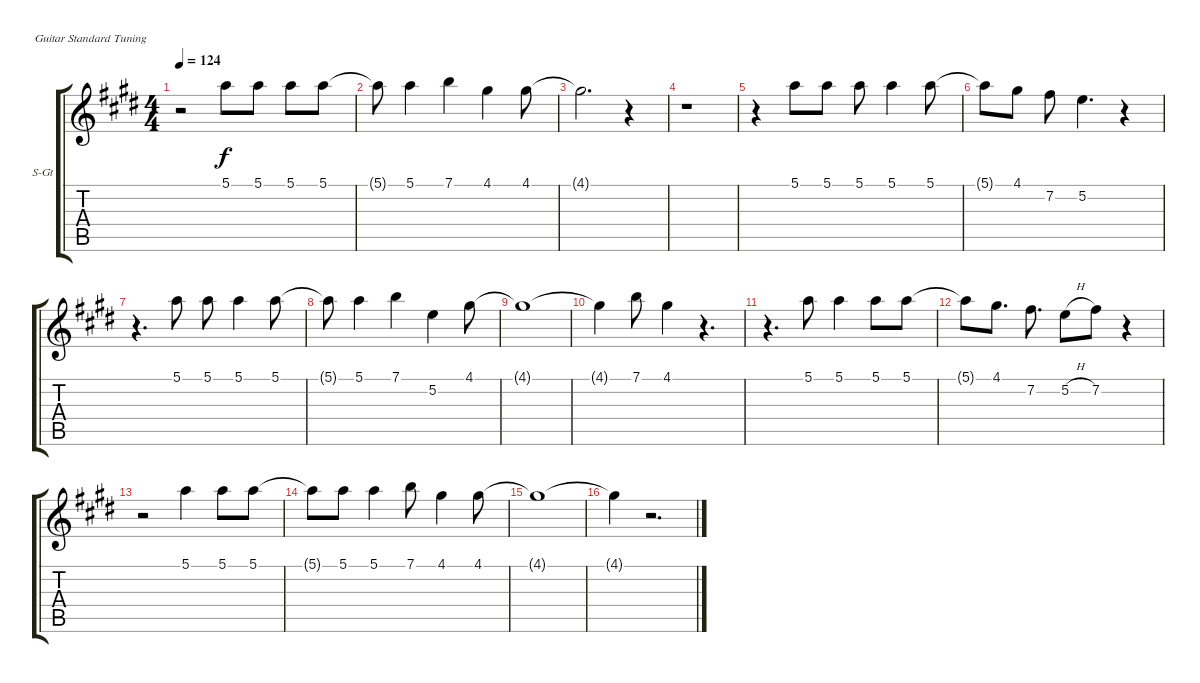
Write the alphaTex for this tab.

\defaultSystemsLayout 4
\bracketExtendMode groupsimilarinstruments
\firstSystemTrackNameOrientation horizontal
\otherSystemsTrackNameOrientation horizontal
\track ("Steel Guitar" "S-Gt") {instrument acousticguitarsteel}
\staff {score tabs}
\tuning (E4 B3 G3 D3 A2 E2)
\ts (4 4)
\tempo 124
\clef g2
\scale
0.333333
\ks e
r.2{dy f} 5.1.8 5.1.8 5.1.8 5.1.8 |
\scale
0.333333 5.1{t}.8 5.1.4 7.1.4 4.1.4 4.1.8 |
\scale
0.333333 4.1{t}.2{d} r.4 |
\scale
0.333333 r.1 |
\scale
0.333333 r.4 5.1.8 5.1.8 5.1.8 5.1.4 5.1.8 |
\scale
0.333333 5.1{t}.8 4.1.8 7.2.8 5.2.4{d} r.4 |
\scale
0.333333 r.4{d} 5.1.8 5.1.8 5.1.4 5.1.8 |
\scale
0.333333 5.1{t}.8 5.1.4 7.1.4 5.2.4 4.1.8 |
\scale
0.333333 4.1{t}.1 |
\scale
0.333333 4.1{t}.4 7.1.8 4.1.4 r.4{d} |
\scale
0.333333 r.4{d} 5.1.8 5.1.4 5.1.8 5.1.8 |
\scale
0.333333 5.1{t}.8 4.1.8{d} 7.2.8{d} 5.2{h}.8 7.2.8 r.4 |
\scale
0.333333 r.2 5.1.4 5.1.8 5.1.8 |
\scale
0.333333 5.1{t}.8 5.1.8 5.1.4 7.1.8 4.1.4 4.1.8 |
\scale
0.333333 4.1{t}.1 |
\scale
0.333333 4.1{t}.4 r.2{d}
